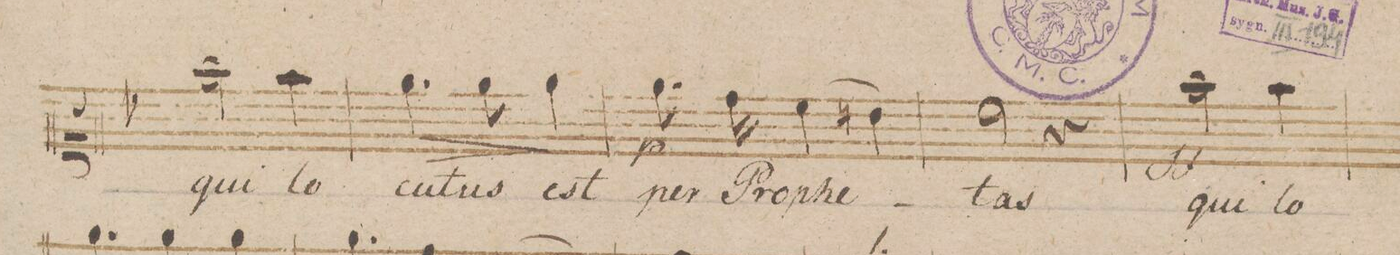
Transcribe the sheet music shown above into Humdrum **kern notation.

**kern	**text	**dynam
*I"Canto.	*	*
*clefC1	*	*
*k[b-]	*	*
*met(c|)	*	*
*M3/4	*	*
2ff\	qui	.
4ff\	lo-	.
=184	=184	=184
4.ee\	-cu-	>
8ee\	-tus	.
4ee\	est	]
=185	=185	=185
8.ee\	per	p
16dd\	Pro-	.
(4cc\	-phe-	.
4bn\)	.	.
=186	=186	=186
2cc\	-tas	.
4r	.	.
=187	=187	=187
2ff\	qui	ff
4ff\	lo-	.
=188	=188	=188
*-	*-	*-
